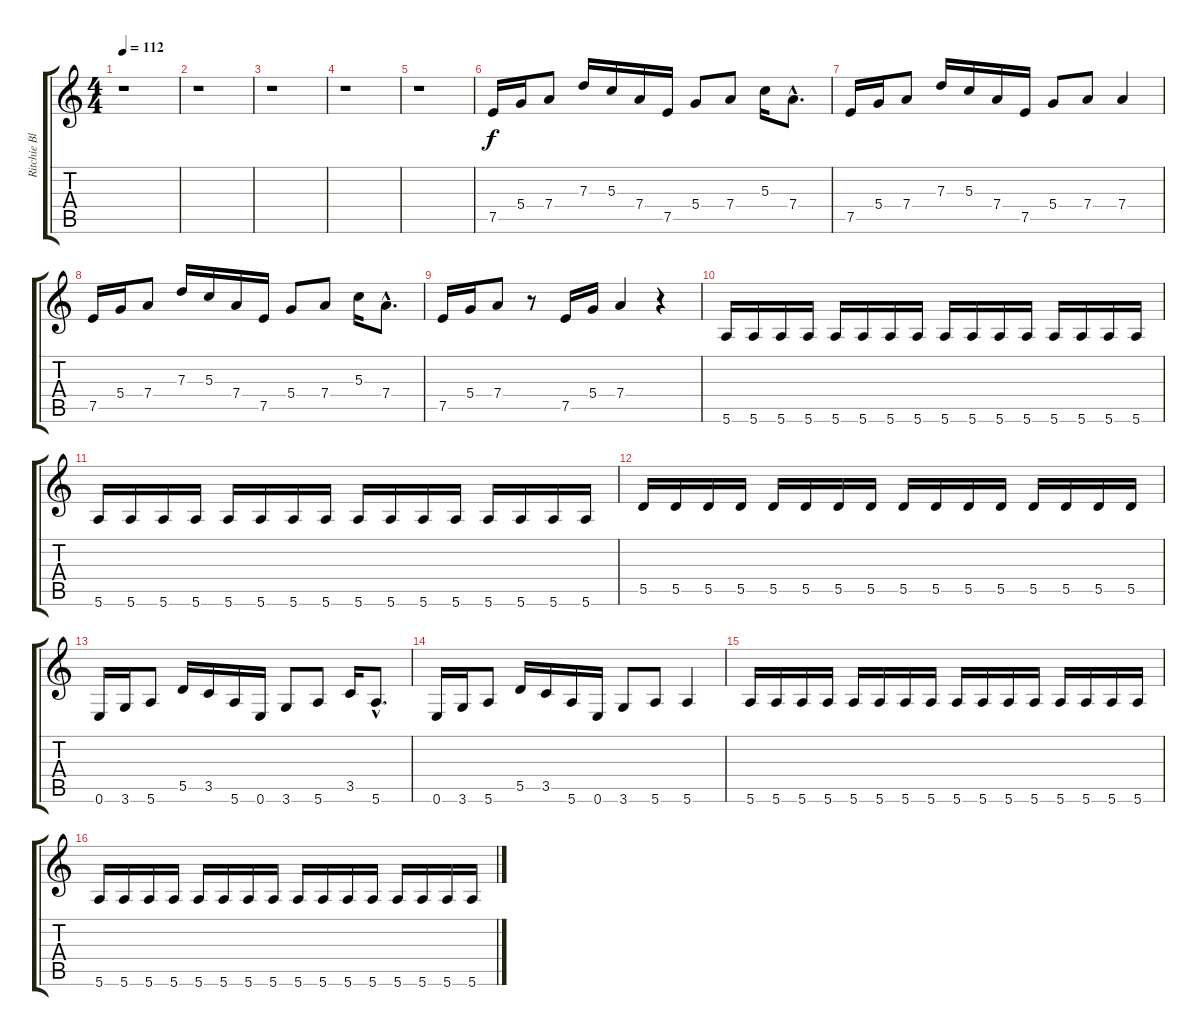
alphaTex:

\track ("Ritchie Blackmore" "Ritchie Bl") {instrument distortionguitar}
\staff {score tabs}
\tuning (E4 B3 G3 D3 A2 E2) {hide}
\ts (4 4)
\tempo 112
\clef g2
\ks c
r.1{dy f instrument distortionguitar} |
r.1 |
r.1 |
r.1 |
r.1 |
7.5.16 5.4.16 7.4.8 7.3.16 5.3.16 7.4.16 7.5.16 5.4.8 7.4.8 5.3.16 7.4{hac}.8{d} |
7.5.16 5.4.16 7.4.8 7.3.16 5.3.16 7.4.16 7.5.16 5.4.8 7.4.8 7.4.4 |
7.5.16 5.4.16 7.4.8 7.3.16 5.3.16 7.4.16 7.5.16 5.4.8 7.4.8 5.3.16 7.4{hac}.8{d} |
7.5.16 5.4.16 7.4.8 r.8 7.5.16 5.4.16 7.4.4 r.4 |
5.6.16 5.6.16 5.6.16 5.6.16 5.6.16 5.6.16 5.6.16 5.6.16 5.6.16 5.6.16 5.6.16 5.6.16 5.6.16 5.6.16 5.6.16 5.6.16 |
5.6.16 5.6.16 5.6.16 5.6.16 5.6.16 5.6.16 5.6.16 5.6.16 5.6.16 5.6.16 5.6.16 5.6.16 5.6.16 5.6.16 5.6.16 5.6.16 |
5.5.16 5.5.16 5.5.16 5.5.16 5.5.16 5.5.16 5.5.16 5.5.16 5.5.16 5.5.16 5.5.16 5.5.16 5.5.16 5.5.16 5.5.16 5.5.16 |
0.6.16 3.6.16 5.6.8 5.5.16 3.5.16 5.6.16 0.6.16 3.6.8 5.6.8 3.5.16 5.6{hac}.8{d} |
0.6.16 3.6.16 5.6.8 5.5.16 3.5.16 5.6.16 0.6.16 3.6.8 5.6.8 5.6.4 |
5.6.16 5.6.16 5.6.16 5.6.16 5.6.16 5.6.16 5.6.16 5.6.16 5.6.16 5.6.16 5.6.16 5.6.16 5.6.16 5.6.16 5.6.16 5.6.16 |
5.6.16 5.6.16 5.6.16 5.6.16 5.6.16 5.6.16 5.6.16 5.6.16 5.6.16 5.6.16 5.6.16 5.6.16 5.6.16 5.6.16 5.6.16 5.6.16
